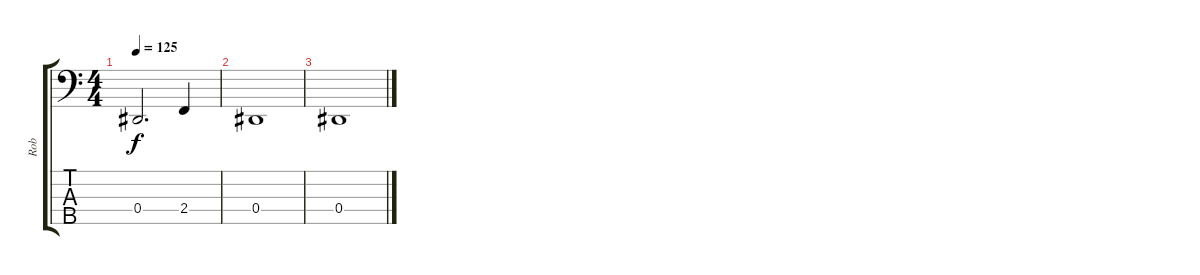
\track ("Rob" "Rob") {instrument electricbassfinger}
\staff {score tabs}
\tuning (Gb2 Db2 Ab1 Eb1 Bb0) {hide}
\ts (4 4)
\tempo 125
\clef f4
\ks c
0.4.2{d dy f} 2.4.4 |
0.4.1 |
0.4.1
